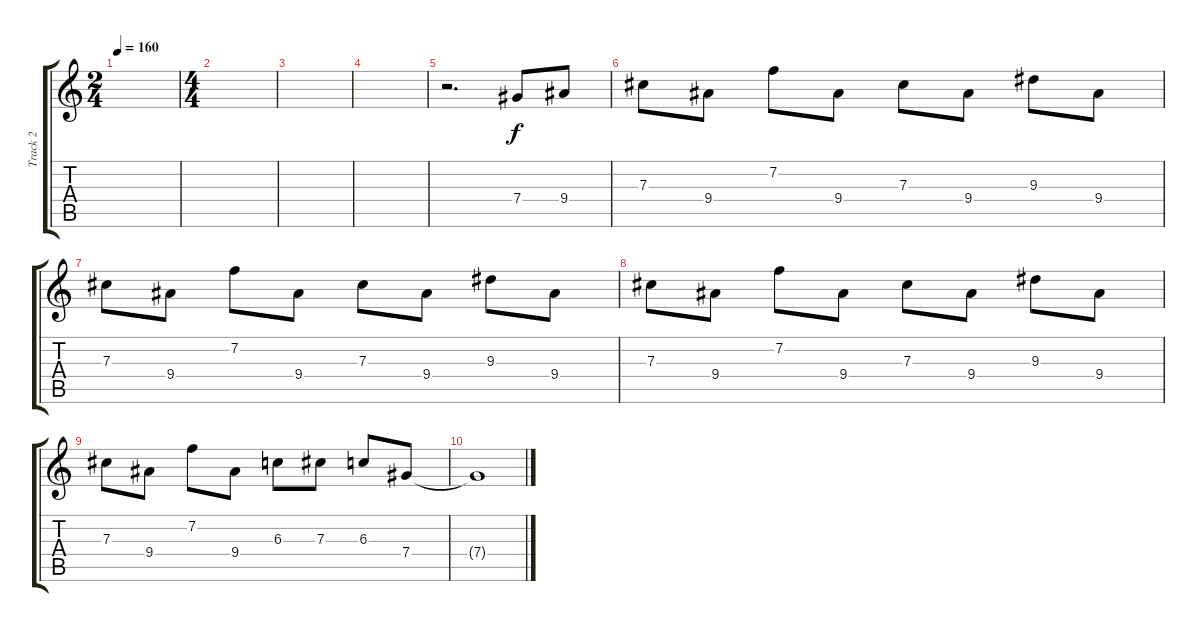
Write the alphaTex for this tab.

\track ("Track 2" "Track 2") {instrument overdrivenguitar}
\staff {score tabs}
\tuning (Eb4 Bb3 Gb3 Db3 Ab2 Db2) {hide}
\ts (2 4)
\tempo 160
\clef g2
\ks c
|
\ts (4 4)
|
|
|
r.2{d} 7.4.8 9.4.8 |
7.3.8 9.4.8 7.2.8 9.4.8 7.3.8 9.4.8 9.3.8 9.4.8 |
7.3.8 9.4.8 7.2.8 9.4.8 7.3.8 9.4.8 9.3.8 9.4.8 |
7.3.8 9.4.8 7.2.8 9.4.8 7.3.8 9.4.8 9.3.8 9.4.8 |
7.3.8 9.4.8 7.2.8 9.4.8 6.3.8 7.3.8 6.3.8 7.4.8 |
7.4{t}.1
